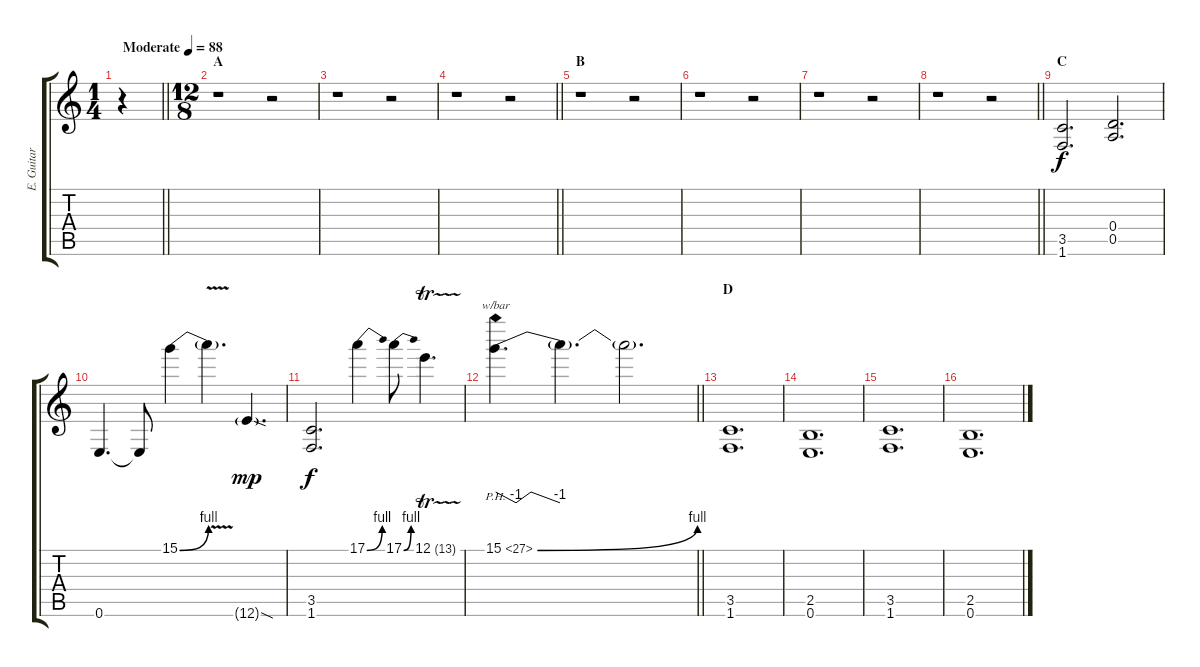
\track ("E. Guitar" "E. Guitar") {instrument overdrivenguitar}
\staff {score tabs}
\tuning (E4 B3 G3 D3 A2 E2) {hide}
\ts (1 4)
\tempo (88 "Moderate")
\clef g2
\barLineRight lightlight
\ks c
r.4{dy f instrument overdrivenguitar} |
\ts (12 8)
\section ("" "A")
r.1 r.2 |
r.1 r.2 |
\barLineRight lightlight
r.1 r.2 |
\section ("" "B")
r.1 r.2 |
r.1 r.2 |
r.1 r.2 |
\barLineRight lightlight
r.1 r.2 |
\section ("" "C")
(3.5 1.6).2{d} (0.4 0.5).2{d} |
0.6.4{d} 0.6{t}.8 15.1{be (bend 0 0 60 4)}.4 15.1{v t}.4{d} 12.6{sod g}.4{d dy mp} |
(3.5 1.6).2{d dy f} 17.1{be (bend 0 0 60 4)}.4 17.1{be (bend 0 0 60 4)}.8 12.1{tr (13 32)}.4{d} |
\barLineRight lightlight
15.1{be (bend 0 0 60 4) ph 12}.4{d tbe (custom default 0 0 19 -4 33 0 60 -4)} 15.1{t}.4{d} 15.1{t}.2{d} |
\section ("" "D")
(3.5 1.6).1{d} |
(2.5 0.6).1{d} |
(3.5 1.6).1{d} |
(2.5 0.6).1{d}
